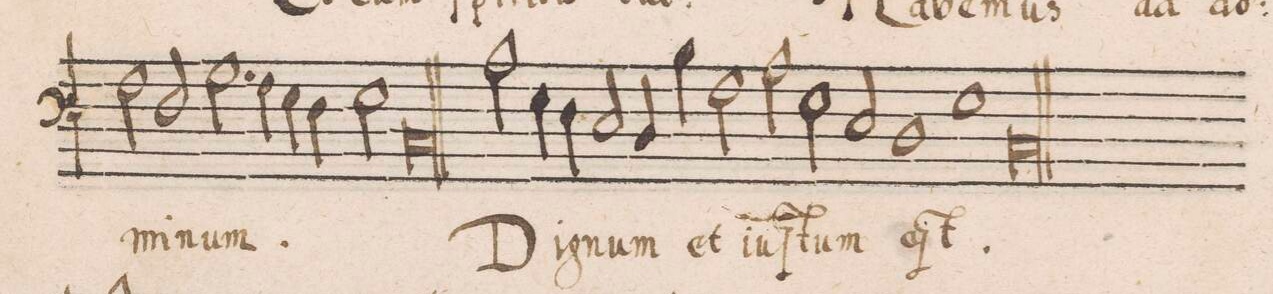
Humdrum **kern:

**kern	**text
*I"BASSVS	*
*clefF3	*
*k[]	*
*met(C)	*
*M2/1	*
2A\	-mi-
2F/	.
2.B\	-num.
4A\	.
=12	=12
4G\	.
4F\	.
2G\	.
1C	.
=13||	=13||
2c\	Di-
4G\	.
4F\	.
2E/	-gnum
4D/	.
4d\	et
=14	=14
2A\	iu-
2c\	.
2G\	-ſtum
2E/	.
=15	=15
1D	eſt.
1G	.
=16	=16
0C	.
=17||	=17||
*-	*-
